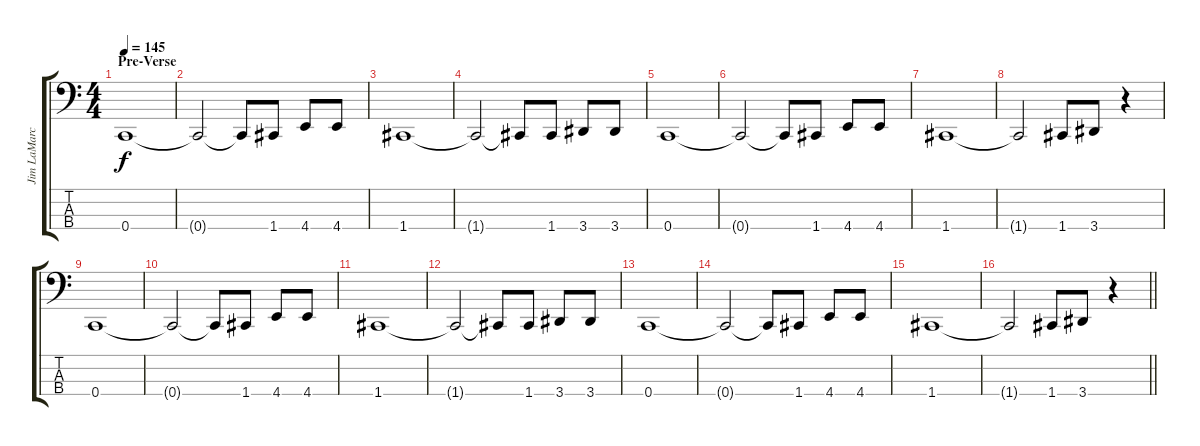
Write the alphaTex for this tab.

\track ("Jim LaMarca" "Jim LaMarc") {instrument electricbasspick}
\staff {score tabs}
\tuning (F2 C2 G1 C1) {hide}
\ts (4 4)
\section ("" "Pre-Verse")
\tempo 145
\clef f4
\ks c
0.4.1{dy f} |
0.4{t}.2 0.4{t}.8 1.4.8 4.4.8 4.4.8 |
1.4.1 |
1.4{t}.2 1.4{t}.8 1.4.8 3.4.8 3.4.8 |
0.4.1 |
0.4{t}.2 0.4{t}.8 1.4.8 4.4.8 4.4.8 |
1.4.1 |
1.4{t}.2 1.4.8 3.4.8 r.4 |
0.4.1 |
0.4{t}.2 0.4{t}.8 1.4.8 4.4.8 4.4.8 |
1.4.1 |
1.4{t}.2 1.4{t}.8 1.4.8 3.4.8 3.4.8 |
0.4.1 |
0.4{t}.2 0.4{t}.8 1.4.8 4.4.8 4.4.8 |
1.4.1 |
\barLineRight lightlight
1.4{t}.2 1.4.8 3.4.8 r.4
